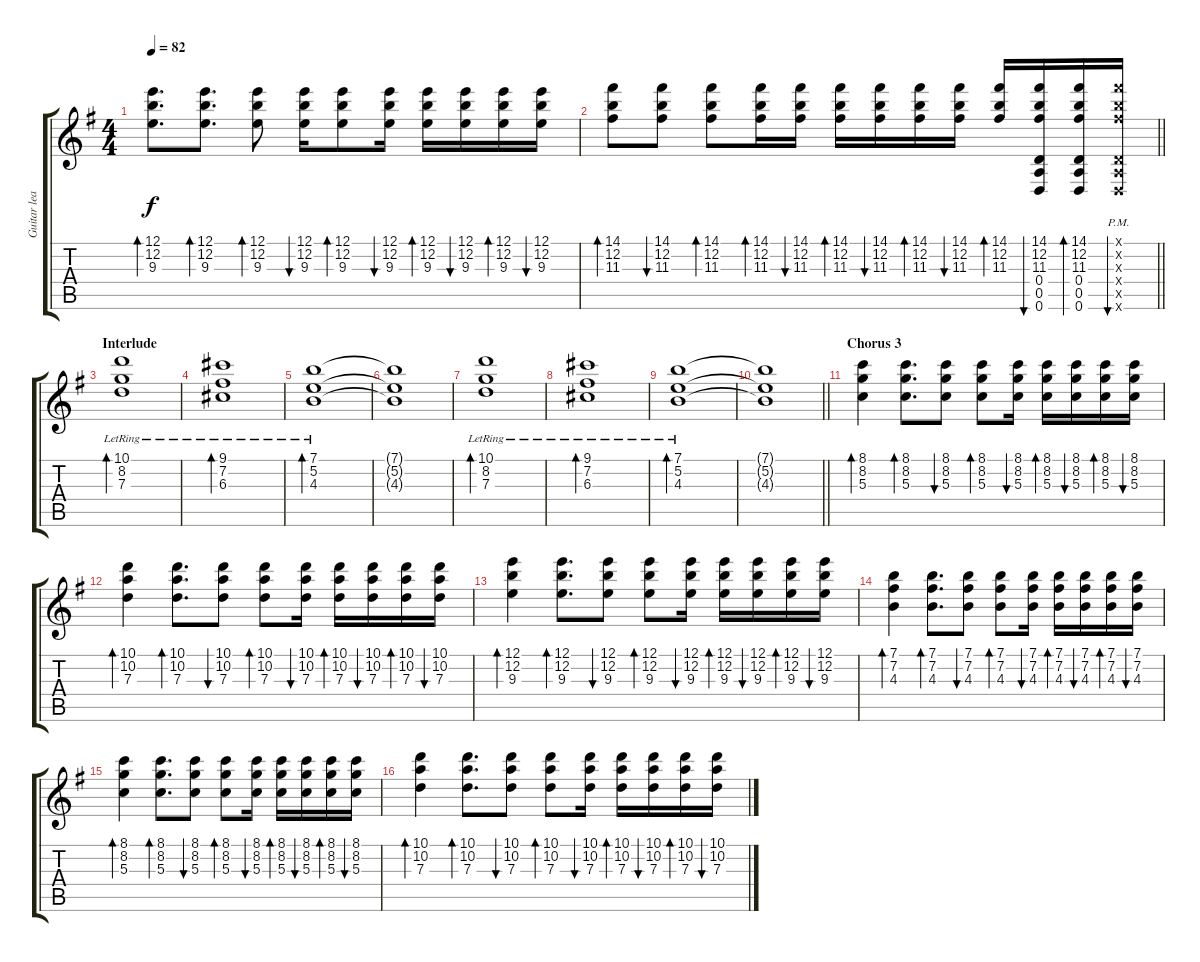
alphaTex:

\track ("Guitar lead" "Guitar lea") {instrument acousticguitarsteel}
\staff {score tabs}
\tuning (E4 B3 G3 D3 A2 D2) {hide}
\ts (4 4)
\tempo 82
\clef g2
\ks g
(12.1 12.2 9.3).8{d bd 60 dy f} (12.1 12.2 9.3).8{d bd 60} (12.1 12.2 9.3).8{bd 60} (12.1 12.2 9.3).16{bu 60} (12.1 12.2 9.3).8{bd 60} (12.1 12.2 9.3).16{bu 60} (12.1 12.2 9.3).16{bd 60} (12.1 12.2 9.3).16{bu 60} (12.1 12.2 9.3).16{bd 60} (12.1 12.2 9.3).16{bu 60} |
\barLineRight lightlight
(14.1 12.2 11.3).8{bd 60} (14.1 12.2 11.3).8{bu 60} (14.1 12.2 11.3).8{bd 60} (14.1 12.2 11.3).16{bd 60} (14.1 12.2 11.3).16{bu 60} (14.1 12.2 11.3).16{bd 60} (14.1 12.2 11.3).16{bu 60} (14.1 12.2 11.3).16{bd 60} (14.1 12.2 11.3).16{bu 60} (14.1 12.2 11.3).16{bd 60} (14.1 12.2 11.3 0.4 0.5 0.6).16{bu 60} (14.1 12.2 11.3 0.4 0.5 0.6).16{bd 60} (14.1{pm x} 12.2{pm x} 11.3{pm x} 0.4{x} 0.5{x} 0.6{x}).16{bu 60} |
\section ("" "Interlude")
(10.1{lr} 8.2{lr} 7.3{lr}).1{bd 30} |
(9.1{lr} 7.2{lr} 6.3{lr}).1{bd 480} |
(7.1{lr} 5.2{lr} 4.3{lr}).1{bd 480} |
(7.1{t} 5.2{t} 4.3{t}).1 |
(10.1{lr} 8.2{lr} 7.3{lr}).1{bd 480} |
(9.1{lr} 7.2{lr} 6.3{lr}).1{bd 480} |
(7.1{lr} 5.2{lr} 4.3{lr}).1{bd 480} |
\barLineRight lightlight
(7.1{t} 5.2{t} 4.3{t}).1 |
\section ("" "Chorus 3")
(8.1 8.2 5.3).4{bd 60} (8.1 8.2 5.3).8{d bd 60} (8.1 8.2 5.3).8{bu 60} (8.1 8.2 5.3).8{bd 60} (8.1 8.2 5.3).16{bu 60} (8.1 8.2 5.3).16{bd 60} (8.1 8.2 5.3).16{bu 60} (8.1 8.2 5.3).16{bd 60} (8.1 8.2 5.3).16{bu 60} |
(10.1 10.2 7.3).4{bd 60} (10.1 10.2 7.3).8{d bd 60} (10.1 10.2 7.3).8{bu 60} (10.1 10.2 7.3).8{bd 60} (10.1 10.2 7.3).16{bu 60} (10.1 10.2 7.3).16{bd 60} (10.1 10.2 7.3).16{bu 60} (10.1 10.2 7.3).16{bd 60} (10.1 10.2 7.3).16{bu 60} |
(12.1 12.2 9.3).4{bd 60} (12.1 12.2 9.3).8{d bd 60} (12.1 12.2 9.3).8{bu 60} (12.1 12.2 9.3).8{bd 60} (12.1 12.2 9.3).16{bu 60} (12.1 12.2 9.3).16{bd 60} (12.1 12.2 9.3).16{bu 60} (12.1 12.2 9.3).16{bd 60} (12.1 12.2 9.3).16{bu 60} |
(7.1 7.2 4.3).4{bd 60} (7.1 7.2 4.3).8{d bd 60} (7.1 7.2 4.3).8{bu 60} (7.1 7.2 4.3).8{bd 60} (7.1 7.2 4.3).16{bu 60} (7.1 7.2 4.3).16{bd 60} (7.1 7.2 4.3).16{bu 60} (7.1 7.2 4.3).16{bd 60} (7.1 7.2 4.3).16{bu 60} |
(8.1 8.2 5.3).4{bd 60} (8.1 8.2 5.3).8{d bd 60} (8.1 8.2 5.3).8{bu 60} (8.1 8.2 5.3).8{bd 60} (8.1 8.2 5.3).16{bu 60} (8.1 8.2 5.3).16{bd 60} (8.1 8.2 5.3).16{bu 60} (8.1 8.2 5.3).16{bd 60} (8.1 8.2 5.3).16{bu 60} |
(10.1 10.2 7.3).4{bd 60} (10.1 10.2 7.3).8{d bd 60} (10.1 10.2 7.3).8{bu 60} (10.1 10.2 7.3).8{bd 60} (10.1 10.2 7.3).16{bu 60} (10.1 10.2 7.3).16{bd 60} (10.1 10.2 7.3).16{bu 60} (10.1 10.2 7.3).16{bd 60} (10.1 10.2 7.3).16{bu 60}
